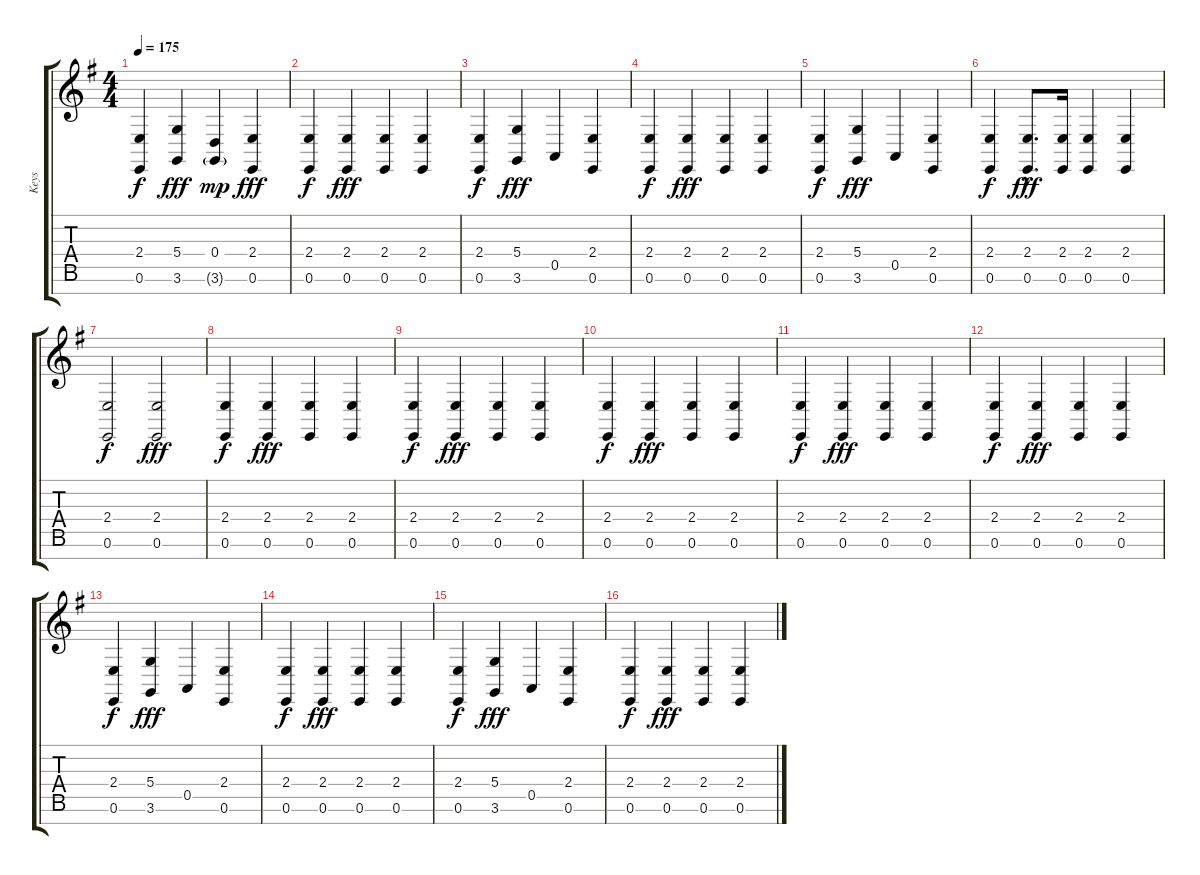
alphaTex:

\track ("Keys" "Keys") {instrument brightacousticpiano}
\staff {score tabs}
\tuning (E4 B3 G3 D3 A2 E2 B1) {hide}
\ts (4 4)
\tempo 175
\clef g2
\ks g
(2.4 0.6).4{dy f} (5.4 3.6).4{dy fff} (0.4 3.6{g}).4{dy mp} (2.4 0.6).4{dy fff} |
(2.4 0.6).4{dy f} (2.4 0.6).4{dy fff} (2.4 0.6).4 (2.4 0.6).4 |
(2.4 0.6).4{dy f} (5.4 3.6).4{dy fff} 0.5.4 (2.4 0.6).4 |
(2.4 0.6).4{dy f} (2.4 0.6).4{dy fff} (2.4 0.6).4 (2.4 0.6).4 |
(2.4 0.6).4{dy f} (5.4 3.6).4{dy fff} 0.5.4 (2.4 0.6).4 |
(2.4 0.6).4{dy f} (2.4{hac} 0.6{hac}).8{d dy fff} (2.4 0.6).16 (2.4 0.6).4 (2.4 0.6).4 |
(2.4 0.6).2{dy f} (2.4 0.6).2{dy fff} |
(2.4 0.6).4{dy f} (2.4 0.6).4{dy fff} (2.4 0.6).4 (2.4 0.6).4 |
(2.4 0.6).4{dy f} (2.4 0.6).4{dy fff} (2.4 0.6).4 (2.4 0.6).4 |
(2.4 0.6).4{dy f} (2.4 0.6).4{dy fff} (2.4 0.6).4 (2.4 0.6).4 |
(2.4 0.6).4{dy f} (2.4 0.6).4{dy fff} (2.4 0.6).4 (2.4 0.6).4 |
(2.4 0.6).4{dy f} (2.4 0.6).4{dy fff} (2.4 0.6).4 (2.4 0.6).4 |
(2.4 0.6).4{dy f} (5.4 3.6).4{dy fff} 0.5.4 (2.4 0.6).4 |
(2.4 0.6).4{dy f} (2.4 0.6).4{dy fff} (2.4 0.6).4 (2.4 0.6).4 |
(2.4 0.6).4{dy f} (5.4 3.6).4{dy fff} 0.5.4 (2.4 0.6).4 |
(2.4 0.6).4{dy f} (2.4 0.6).4{dy fff} (2.4 0.6).4 (2.4 0.6).4
